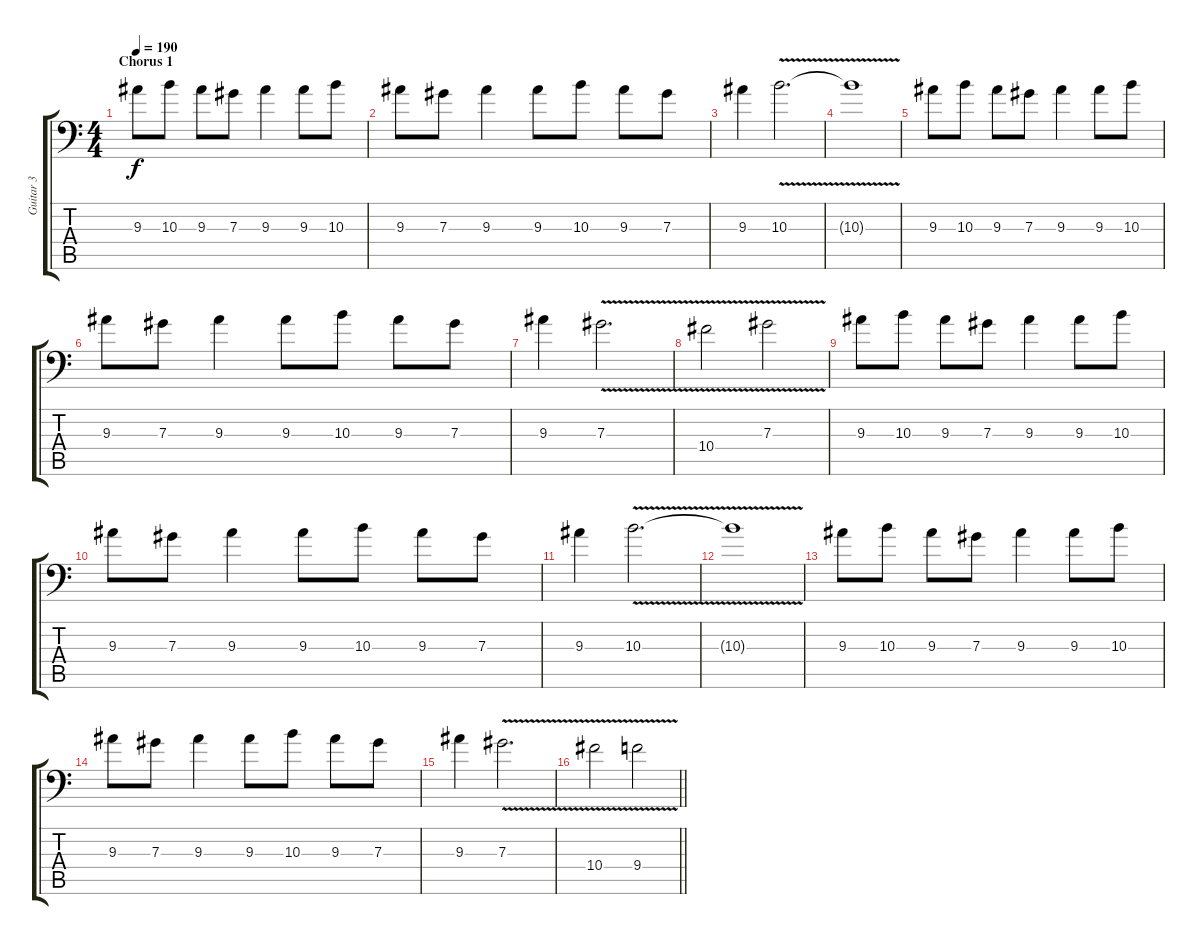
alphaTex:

\track ("Guitar 3" "Guitar 3") {instrument distortionguitar}
\staff {score tabs}
\tuning (Bb3 F3 Db3 Ab2 Eb2 Bb1) {hide}
\ts (4 4)
\section ("" "Chorus 1")
\tempo 190
\clef f4
\ks c
9.3.8{dy f} 10.3.8 9.3.8 7.3.8 9.3.4 9.3.8 10.3.8 |
9.3.8 7.3.8 9.3.4 9.3.8 10.3.8 9.3.8 7.3.8 |
9.3.4 10.3{v}.2{d} |
10.3{t}.1 |
9.3.8 10.3.8 9.3.8 7.3.8 9.3.4 9.3.8 10.3.8 |
9.3.8 7.3.8 9.3.4 9.3.8 10.3.8 9.3.8 7.3.8 |
9.3.4 7.3{v}.2{d} |
10.4{v}.2 7.3{v}.2 |
9.3.8 10.3.8 9.3.8 7.3.8 9.3.4 9.3.8 10.3.8 |
9.3.8 7.3.8 9.3.4 9.3.8 10.3.8 9.3.8 7.3.8 |
9.3.4 10.3{v}.2{d} |
10.3{t}.1 |
9.3.8 10.3.8 9.3.8 7.3.8 9.3.4 9.3.8 10.3.8 |
9.3.8 7.3.8 9.3.4 9.3.8 10.3.8 9.3.8 7.3.8 |
9.3.4 7.3{v}.2{d} |
\barLineRight lightlight
10.4{v}.2 9.4{v}.2
